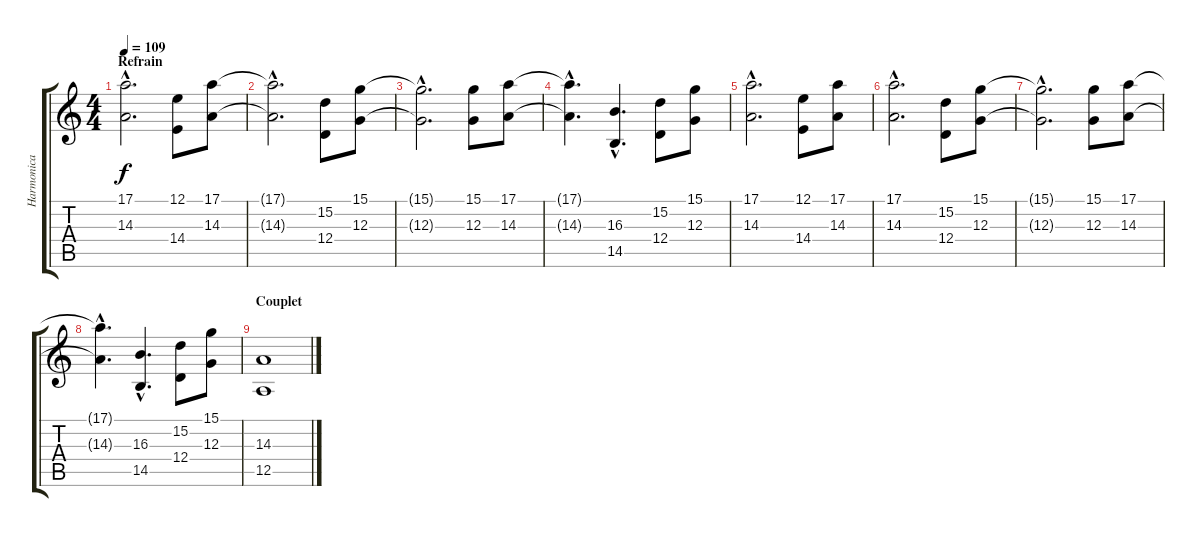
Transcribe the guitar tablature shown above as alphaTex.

\track ("Harmonica" "Harmonica") {instrument harmonica}
\staff {score tabs}
\tuning (E4 B3 G3 D3 A2 E2) {hide}
\ts (4 4)
\section ("" "Refrain")
\tempo 109
\clef g2
\ks c
(17.1{hac} 14.3{hac}).2{d dy f} (12.1 14.4).8 (17.1 14.3).8 |
(17.1{hac t} 14.3{hac t}).2{d} (15.2 12.4).8 (15.1 12.3).8 |
(15.1{hac t} 12.3{hac t}).2{d} (15.1 12.3).8 (17.1 14.3).8 |
(17.1{hac t} 14.3{hac t}).4{d} (16.3{hac} 14.5{hac}).4{d} (15.2 12.4).8 (15.1 12.3).8 |
(17.1{hac} 14.3{hac}).2{d} (12.1 14.4).8 (17.1 14.3).8 |
(17.1{hac} 14.3{hac}).2{d} (15.2 12.4).8 (15.1 12.3).8 |
(15.1{hac t} 12.3{hac t}).2{d} (15.1 12.3).8 (17.1 14.3).8 |
(17.1{hac t} 14.3{hac t}).4{d} (16.3{hac} 14.5{hac}).4{d} (15.2 12.4).8 (15.1 12.3).8 |
\section ("" "Couplet")
(14.3 12.5).1
